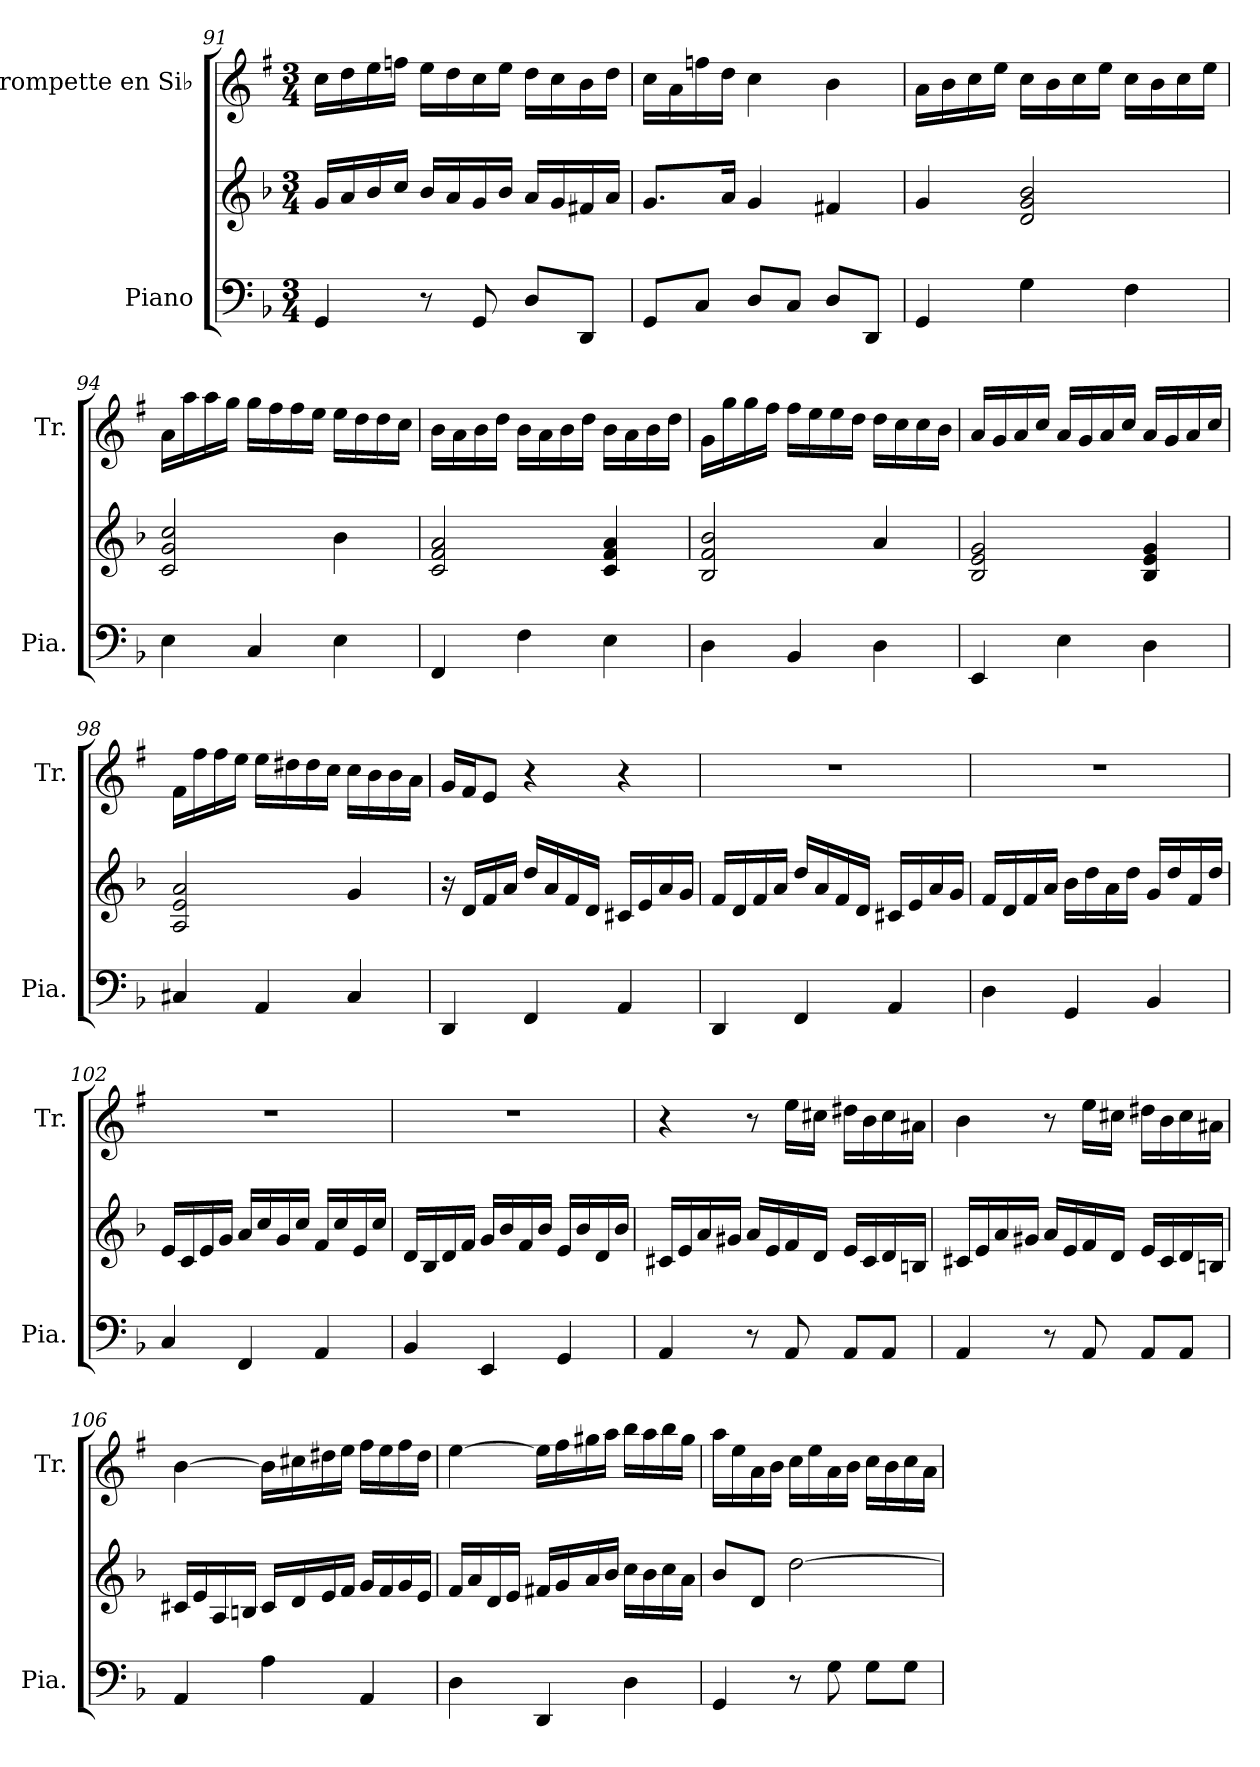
**kern	**kern	**kern
*part2	*part2	*part1
*staff3	*staff2	*staff1
*I"Piano	*	*I"Trompette en Si♭
*I'Pia.	*	*I'Tr.
*clefF4	*clefG2	*clefG2
*	*	*ITrd1c2
*k[b-]	*k[b-]	*k[b-]
*M3/4	*M3/4	*M3/4
=91	=91	=91
4GG/	16g/LL	16b-\LL
.	16a/	16cc\
.	16b-/	16dd\
.	16cc/JJ	16ee-X\JJ
8r	16b-/LL	16dd\LL
.	16a/	16cc\
8GG/	16g/	16b-\
.	16b-/JJ	16dd\JJ
8D/L	16a/LL	16cc\LL
.	16g/	16b-\
8DD/J	16f#X/	16a\
.	16a/JJ	16cc\JJ
!!LO:PB:g=z
=92	=92	=92
8GG/L	8.g/L	16b-\LL
.	.	16g\
8C/J	.	16ee-X\
.	16a/Jk	16cc\JJ
8D/L	4g/	4b-\
8C/J	.	.
8D/L	4f#X/	4a\
8DD/J	.	.
=93	=93	=93
4GG/	4g/	16g\LL
.	.	16a\
.	.	16b-\
.	.	16dd\JJ
4G\	2d/ 2g/ 2b-/	16b-\LL
.	.	16a\
.	.	16b-\
.	.	16dd\JJ
4F\	.	16b-\LL
.	.	16a\
.	.	16b-\
.	.	16dd\JJ
=94	=94	=94
4E\	2c/ 2g/ 2cc/	16g\LL
.	.	16gg\
.	.	16gg\
.	.	16ff\JJ
4C/	.	16ff\LL
.	.	16ee\
.	.	16ee\
.	.	16dd\JJ
4E\	4b-\	16dd\LL
.	.	16cc\
.	.	16cc\
.	.	16b-\JJ
=95	=95	=95
4FF/	2c/ 2f/ 2a/	16a\LL
.	.	16g\
.	.	16a\
.	.	16cc\JJ
4F\	.	16a\LL
.	.	16g\
.	.	16a\
.	.	16cc\JJ
4E\	4c/ 4f/ 4a/	16a\LL
.	.	16g\
.	.	16a\
.	.	16cc\JJ
!!LO:LB:g=z
=96	=96	=96
4D\	2B-/ 2f/ 2b-/	16f\LL
.	.	16ff\
.	.	16ff\
.	.	16ee\JJ
4BB-/	.	16ee\LL
.	.	16dd\
.	.	16dd\
.	.	16cc\JJ
4D\	4a/	16cc\LL
.	.	16b-\
.	.	16b-\
.	.	16a\JJ
=97	=97	=97
4EE/	2B-/ 2e/ 2g/	16g/LL
.	.	16f/
.	.	16g/
.	.	16b-/JJ
4E\	.	16g/LL
.	.	16f/
.	.	16g/
.	.	16b-/JJ
4D\	4B-/ 4e/ 4g/	16g/LL
.	.	16f/
.	.	16g/
.	.	16b-/JJ
=98	=98	=98
4C#X/	2A/ 2e/ 2a/	16e\LL
.	.	16ee\
.	.	16ee\
.	.	16dd\JJ
4AA/	.	16dd\LL
.	.	16cc#X\
.	.	16cc#\
.	.	16b-\JJ
4C#/	4g/	16b-\LL
.	.	16a\
.	.	16a\
.	.	16g\JJ
!!LO:LB:g=z
=99	=99	=99
4DD/	16r	16f/LL
.	16d/LL	16e/J
.	16f/	8d/J
.	16a/JJ	.
4FF/	16dd/LL	4r
.	16a/	.
.	16f/	.
.	16d/JJ	.
4AA/	16c#X/LL	4r
.	16e/	.
.	16a/	.
.	16g/JJ	.
=100	=100	=100
4DD/	16f/LL	2.r
.	16d/	.
.	16f/	.
.	16a/JJ	.
4FF/	16dd/LL	.
.	16a/	.
.	16f/	.
.	16d/JJ	.
4AA/	16c#X/LL	.
.	16e/	.
.	16a/	.
.	16g/JJ	.
=101	=101	=101
4D\	16f/LL	2.r
.	16d/	.
.	16f/	.
.	16a/JJ	.
4GG/	16b-\LL	.
.	16dd\	.
.	16a\	.
.	16dd\JJ	.
4BB-/	16g/LL	.
.	16dd/	.
.	16f/	.
.	16dd/JJ	.
!!LO:LB:g=z
=102	=102	=102
4C/	16e/LL	2.r
.	16c/	.
.	16e/	.
.	16g/JJ	.
4FF/	16a/LL	.
.	16cc/	.
.	16g/	.
.	16cc/JJ	.
4AA/	16f/LL	.
.	16cc/	.
.	16e/	.
.	16cc/JJ	.
=103	=103	=103
4BB-/	16d/LL	2.r
.	16B-/	.
.	16d/	.
.	16f/JJ	.
4EE/	16g/LL	.
.	16b-/	.
.	16f/	.
.	16b-/JJ	.
4GG/	16e/LL	.
.	16b-/	.
.	16d/	.
.	16b-/JJ	.
=104	=104	=104
4AA/	16c#X/LL	4r
.	16e/	.
.	16a/	.
.	16g#X/JJ	.
8r	16a/LL	8r
.	16e/	.
8AA/	16f/	16dd\LL
.	16d/JJ	16bn\JJ
8AA/L	16e/LL	16cc#X\LL
.	16c#/	16a\
8AA/J	16d/	16b\
.	16Bn/JJ	16g#X\JJ
!!LO:PB:g=z
=105	=105	=105
4AA/	16c#X/LL	4a\
.	16e/	.
.	16a/	.
.	16g#X/JJ	.
8r	16a/LL	8r
.	16e/	.
8AA/	16f/	16dd\LL
.	16d/JJ	16bn\JJ
8AA/L	16e/LL	16cc#X\LL
.	16c#/	16a\
8AA/J	16d/	16b\
.	16Bn/JJ	16g#X\JJ
=106	=106	=106
4AA/	16c#X/LL	[4a\
.	16e/	.
.	16A/	.
.	16Bn/JJ	.
4A\	16c#/LL	16a\LL]
.	16d/	16bn\
.	16e/	16cc#X\
.	16f/JJ	16dd\JJ
4AA/	16g/LL	16ee\LL
.	16f/	16dd\
.	16g/	16ee\
.	16e/JJ	16cc#\JJ
!!LO:LB:g=z
=107	=107	=107
4D\	16f/LL	[4dd\
.	16a/	.
.	16d/	.
.	16e/JJ	.
4DD/	16f#X/LL	16dd\LL]
.	16g/	16ee\
.	16a/	16ff#X\
.	16b-/JJ	16gg\JJ
4D\	16cc\LL	16aa\LL
.	16b-\	16gg\
.	16cc\	16aa\
.	16a\JJ	16ff#\JJ
=108	=108	=108
4GG/	8b-/L	16gg\LL
.	.	16dd\
.	8d/J	16g\
.	.	16a\JJ
8r	[2dd\	16b-\LL
.	.	16dd\
8G\	.	16g\
.	.	16a\JJ
8G\L	.	16b-\LL
.	.	16a\
8G\J	.	16b-\
.	.	16g\JJ
=	=	=
*-	*-	*-
